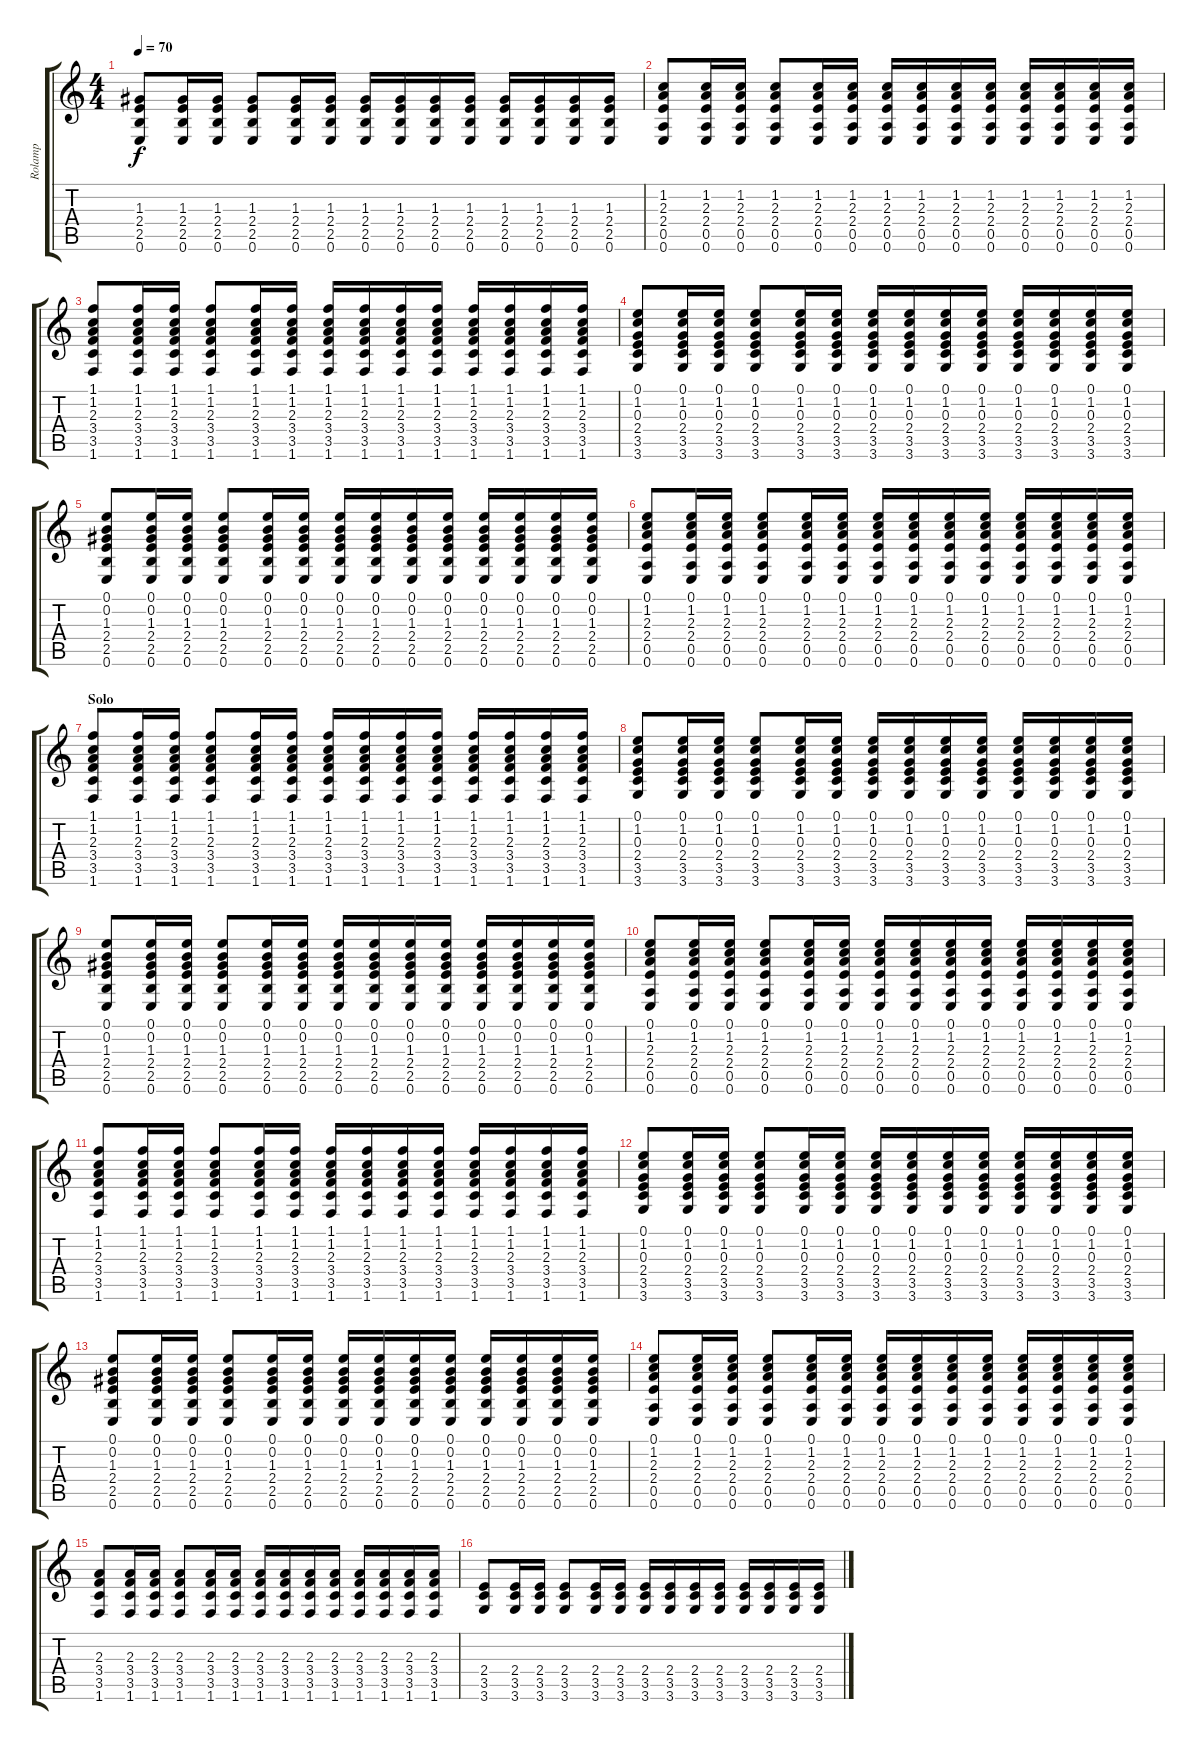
\track ("Rolamp" "Rolamp") {instrument acousticguitarnylon}
\staff {score tabs}
\tuning (E4 B3 G3 D3 A2 E2) {hide}
\ts (4 4)
\tempo 70
\clef g2
\ks c
(1.3 2.4 2.5 0.6).8{dy f} (1.3 2.4 2.5 0.6).16 (1.3 2.4 2.5 0.6).16 (1.3 2.4 2.5 0.6).8 (1.3 2.4 2.5 0.6).16 (1.3 2.4 2.5 0.6).16 (1.3 2.4 2.5 0.6).16 (1.3 2.4 2.5 0.6).16 (1.3 2.4 2.5 0.6).16 (1.3 2.4 2.5 0.6).16 (1.3 2.4 2.5 0.6).16 (1.3 2.4 2.5 0.6).16 (1.3 2.4 2.5 0.6).16 (1.3 2.4 2.5 0.6).16 |
(1.2 2.3 2.4 0.5 0.6).8 (1.2 2.3 2.4 0.5 0.6).16 (1.2 2.3 2.4 0.5 0.6).16 (1.2 2.3 2.4 0.5 0.6).8 (1.2 2.3 2.4 0.5 0.6).16 (1.2 2.3 2.4 0.5 0.6).16 (1.2 2.3 2.4 0.5 0.6).16 (1.2 2.3 2.4 0.5 0.6).16 (1.2 2.3 2.4 0.5 0.6).16 (1.2 2.3 2.4 0.5 0.6).16 (1.2 2.3 2.4 0.5 0.6).16 (1.2 2.3 2.4 0.5 0.6).16 (1.2 2.3 2.4 0.5 0.6).16 (1.2 2.3 2.4 0.5 0.6).16 |
(1.1 1.2 2.3 3.4 3.5 1.6).8 (1.1 1.2 2.3 3.4 3.5 1.6).16 (1.1 1.2 2.3 3.4 3.5 1.6).16 (1.1 1.2 2.3 3.4 3.5 1.6).8 (1.1 1.2 2.3 3.4 3.5 1.6).16 (1.1 1.2 2.3 3.4 3.5 1.6).16 (1.1 1.2 2.3 3.4 3.5 1.6).16 (1.1 1.2 2.3 3.4 3.5 1.6).16 (1.1 1.2 2.3 3.4 3.5 1.6).16 (1.1 1.2 2.3 3.4 3.5 1.6).16 (1.1 1.2 2.3 3.4 3.5 1.6).16 (1.1 1.2 2.3 3.4 3.5 1.6).16 (1.1 1.2 2.3 3.4 3.5 1.6).16 (1.1 1.2 2.3 3.4 3.5 1.6).16 |
(0.1 1.2 0.3 2.4 3.5 3.6).8 (0.1 1.2 0.3 2.4 3.5 3.6).16 (0.1 1.2 0.3 2.4 3.5 3.6).16 (0.1 1.2 0.3 2.4 3.5 3.6).8 (0.1 1.2 0.3 2.4 3.5 3.6).16 (0.1 1.2 0.3 2.4 3.5 3.6).16 (0.1 1.2 0.3 2.4 3.5 3.6).16 (0.1 1.2 0.3 2.4 3.5 3.6).16 (0.1 1.2 0.3 2.4 3.5 3.6).16 (0.1 1.2 0.3 2.4 3.5 3.6).16 (0.1 1.2 0.3 2.4 3.5 3.6).16 (0.1 1.2 0.3 2.4 3.5 3.6).16 (0.1 1.2 0.3 2.4 3.5 3.6).16 (0.1 1.2 0.3 2.4 3.5 3.6).16 |
(0.1 0.2 1.3 2.4 2.5 0.6).8 (0.1 0.2 1.3 2.4 2.5 0.6).16 (0.1 0.2 1.3 2.4 2.5 0.6).16 (0.1 0.2 1.3 2.4 2.5 0.6).8 (0.1 0.2 1.3 2.4 2.5 0.6).16 (0.1 0.2 1.3 2.4 2.5 0.6).16 (0.1 0.2 1.3 2.4 2.5 0.6).16 (0.1 0.2 1.3 2.4 2.5 0.6).16 (0.1 0.2 1.3 2.4 2.5 0.6).16 (0.1 0.2 1.3 2.4 2.5 0.6).16 (0.1 0.2 1.3 2.4 2.5 0.6).16 (0.1 0.2 1.3 2.4 2.5 0.6).16 (0.1 0.2 1.3 2.4 2.5 0.6).16 (0.1 0.2 1.3 2.4 2.5 0.6).16 |
(0.1 1.2 2.3 2.4 0.5 0.6).8 (0.1 1.2 2.3 2.4 0.5 0.6).16 (0.1 1.2 2.3 2.4 0.5 0.6).16 (0.1 1.2 2.3 2.4 0.5 0.6).8 (0.1 1.2 2.3 2.4 0.5 0.6).16 (0.1 1.2 2.3 2.4 0.5 0.6).16 (0.1 1.2 2.3 2.4 0.5 0.6).16 (0.1 1.2 2.3 2.4 0.5 0.6).16 (0.1 1.2 2.3 2.4 0.5 0.6).16 (0.1 1.2 2.3 2.4 0.5 0.6).16 (0.1 1.2 2.3 2.4 0.5 0.6).16 (0.1 1.2 2.3 2.4 0.5 0.6).16 (0.1 1.2 2.3 2.4 0.5 0.6).16 (0.1 1.2 2.3 2.4 0.5 0.6).16 |
\section ("" "Solo")
(1.1 1.2 2.3 3.4 3.5 1.6).8 (1.1 1.2 2.3 3.4 3.5 1.6).16 (1.1 1.2 2.3 3.4 3.5 1.6).16 (1.1 1.2 2.3 3.4 3.5 1.6).8 (1.1 1.2 2.3 3.4 3.5 1.6).16 (1.1 1.2 2.3 3.4 3.5 1.6).16 (1.1 1.2 2.3 3.4 3.5 1.6).16 (1.1 1.2 2.3 3.4 3.5 1.6).16 (1.1 1.2 2.3 3.4 3.5 1.6).16 (1.1 1.2 2.3 3.4 3.5 1.6).16 (1.1 1.2 2.3 3.4 3.5 1.6).16 (1.1 1.2 2.3 3.4 3.5 1.6).16 (1.1 1.2 2.3 3.4 3.5 1.6).16 (1.1 1.2 2.3 3.4 3.5 1.6).16 |
(0.1 1.2 0.3 2.4 3.5 3.6).8 (0.1 1.2 0.3 2.4 3.5 3.6).16 (0.1 1.2 0.3 2.4 3.5 3.6).16 (0.1 1.2 0.3 2.4 3.5 3.6).8 (0.1 1.2 0.3 2.4 3.5 3.6).16 (0.1 1.2 0.3 2.4 3.5 3.6).16 (0.1 1.2 0.3 2.4 3.5 3.6).16 (0.1 1.2 0.3 2.4 3.5 3.6).16 (0.1 1.2 0.3 2.4 3.5 3.6).16 (0.1 1.2 0.3 2.4 3.5 3.6).16 (0.1 1.2 0.3 2.4 3.5 3.6).16 (0.1 1.2 0.3 2.4 3.5 3.6).16 (0.1 1.2 0.3 2.4 3.5 3.6).16 (0.1 1.2 0.3 2.4 3.5 3.6).16 |
(0.1 0.2 1.3 2.4 2.5 0.6).8 (0.1 0.2 1.3 2.4 2.5 0.6).16 (0.1 0.2 1.3 2.4 2.5 0.6).16 (0.1 0.2 1.3 2.4 2.5 0.6).8 (0.1 0.2 1.3 2.4 2.5 0.6).16 (0.1 0.2 1.3 2.4 2.5 0.6).16 (0.1 0.2 1.3 2.4 2.5 0.6).16 (0.1 0.2 1.3 2.4 2.5 0.6).16 (0.1 0.2 1.3 2.4 2.5 0.6).16 (0.1 0.2 1.3 2.4 2.5 0.6).16 (0.1 0.2 1.3 2.4 2.5 0.6).16 (0.1 0.2 1.3 2.4 2.5 0.6).16 (0.1 0.2 1.3 2.4 2.5 0.6).16 (0.1 0.2 1.3 2.4 2.5 0.6).16 |
(0.1 1.2 2.3 2.4 0.5 0.6).8 (0.1 1.2 2.3 2.4 0.5 0.6).16 (0.1 1.2 2.3 2.4 0.5 0.6).16 (0.1 1.2 2.3 2.4 0.5 0.6).8 (0.1 1.2 2.3 2.4 0.5 0.6).16 (0.1 1.2 2.3 2.4 0.5 0.6).16 (0.1 1.2 2.3 2.4 0.5 0.6).16 (0.1 1.2 2.3 2.4 0.5 0.6).16 (0.1 1.2 2.3 2.4 0.5 0.6).16 (0.1 1.2 2.3 2.4 0.5 0.6).16 (0.1 1.2 2.3 2.4 0.5 0.6).16 (0.1 1.2 2.3 2.4 0.5 0.6).16 (0.1 1.2 2.3 2.4 0.5 0.6).16 (0.1 1.2 2.3 2.4 0.5 0.6).16 |
(1.1 1.2 2.3 3.4 3.5 1.6).8 (1.1 1.2 2.3 3.4 3.5 1.6).16 (1.1 1.2 2.3 3.4 3.5 1.6).16 (1.1 1.2 2.3 3.4 3.5 1.6).8 (1.1 1.2 2.3 3.4 3.5 1.6).16 (1.1 1.2 2.3 3.4 3.5 1.6).16 (1.1 1.2 2.3 3.4 3.5 1.6).16 (1.1 1.2 2.3 3.4 3.5 1.6).16 (1.1 1.2 2.3 3.4 3.5 1.6).16 (1.1 1.2 2.3 3.4 3.5 1.6).16 (1.1 1.2 2.3 3.4 3.5 1.6).16 (1.1 1.2 2.3 3.4 3.5 1.6).16 (1.1 1.2 2.3 3.4 3.5 1.6).16 (1.1 1.2 2.3 3.4 3.5 1.6).16 |
(0.1 1.2 0.3 2.4 3.5 3.6).8 (0.1 1.2 0.3 2.4 3.5 3.6).16 (0.1 1.2 0.3 2.4 3.5 3.6).16 (0.1 1.2 0.3 2.4 3.5 3.6).8 (0.1 1.2 0.3 2.4 3.5 3.6).16 (0.1 1.2 0.3 2.4 3.5 3.6).16 (0.1 1.2 0.3 2.4 3.5 3.6).16 (0.1 1.2 0.3 2.4 3.5 3.6).16 (0.1 1.2 0.3 2.4 3.5 3.6).16 (0.1 1.2 0.3 2.4 3.5 3.6).16 (0.1 1.2 0.3 2.4 3.5 3.6).16 (0.1 1.2 0.3 2.4 3.5 3.6).16 (0.1 1.2 0.3 2.4 3.5 3.6).16 (0.1 1.2 0.3 2.4 3.5 3.6).16 |
(0.1 0.2 1.3 2.4 2.5 0.6).8 (0.1 0.2 1.3 2.4 2.5 0.6).16 (0.1 0.2 1.3 2.4 2.5 0.6).16 (0.1 0.2 1.3 2.4 2.5 0.6).8 (0.1 0.2 1.3 2.4 2.5 0.6).16 (0.1 0.2 1.3 2.4 2.5 0.6).16 (0.1 0.2 1.3 2.4 2.5 0.6).16 (0.1 0.2 1.3 2.4 2.5 0.6).16 (0.1 0.2 1.3 2.4 2.5 0.6).16 (0.1 0.2 1.3 2.4 2.5 0.6).16 (0.1 0.2 1.3 2.4 2.5 0.6).16 (0.1 0.2 1.3 2.4 2.5 0.6).16 (0.1 0.2 1.3 2.4 2.5 0.6).16 (0.1 0.2 1.3 2.4 2.5 0.6).16 |
(0.1 1.2 2.3 2.4 0.5 0.6).8 (0.1 1.2 2.3 2.4 0.5 0.6).16 (0.1 1.2 2.3 2.4 0.5 0.6).16 (0.1 1.2 2.3 2.4 0.5 0.6).8 (0.1 1.2 2.3 2.4 0.5 0.6).16 (0.1 1.2 2.3 2.4 0.5 0.6).16 (0.1 1.2 2.3 2.4 0.5 0.6).16 (0.1 1.2 2.3 2.4 0.5 0.6).16 (0.1 1.2 2.3 2.4 0.5 0.6).16 (0.1 1.2 2.3 2.4 0.5 0.6).16 (0.1 1.2 2.3 2.4 0.5 0.6).16 (0.1 1.2 2.3 2.4 0.5 0.6).16 (0.1 1.2 2.3 2.4 0.5 0.6).16 (0.1 1.2 2.3 2.4 0.5 0.6).16 |
(2.3 3.4 3.5 1.6).8 (2.3 3.4 3.5 1.6).16 (2.3 3.4 3.5 1.6).16 (2.3 3.4 3.5 1.6).8 (2.3 3.4 3.5 1.6).16 (2.3 3.4 3.5 1.6).16 (2.3 3.4 3.5 1.6).16 (2.3 3.4 3.5 1.6).16 (2.3 3.4 3.5 1.6).16 (2.3 3.4 3.5 1.6).16 (2.3 3.4 3.5 1.6).16 (2.3 3.4 3.5 1.6).16 (2.3 3.4 3.5 1.6).16 (2.3 3.4 3.5 1.6).16 |
(2.4 3.5 3.6).8 (2.4 3.5 3.6).16 (2.4 3.5 3.6).16 (2.4 3.5 3.6).8 (2.4 3.5 3.6).16 (2.4 3.5 3.6).16 (2.4 3.5 3.6).16 (2.4 3.5 3.6).16 (2.4 3.5 3.6).16 (2.4 3.5 3.6).16 (2.4 3.5 3.6).16 (2.4 3.5 3.6).16 (2.4 3.5 3.6).16 (2.4 3.5 3.6).16
